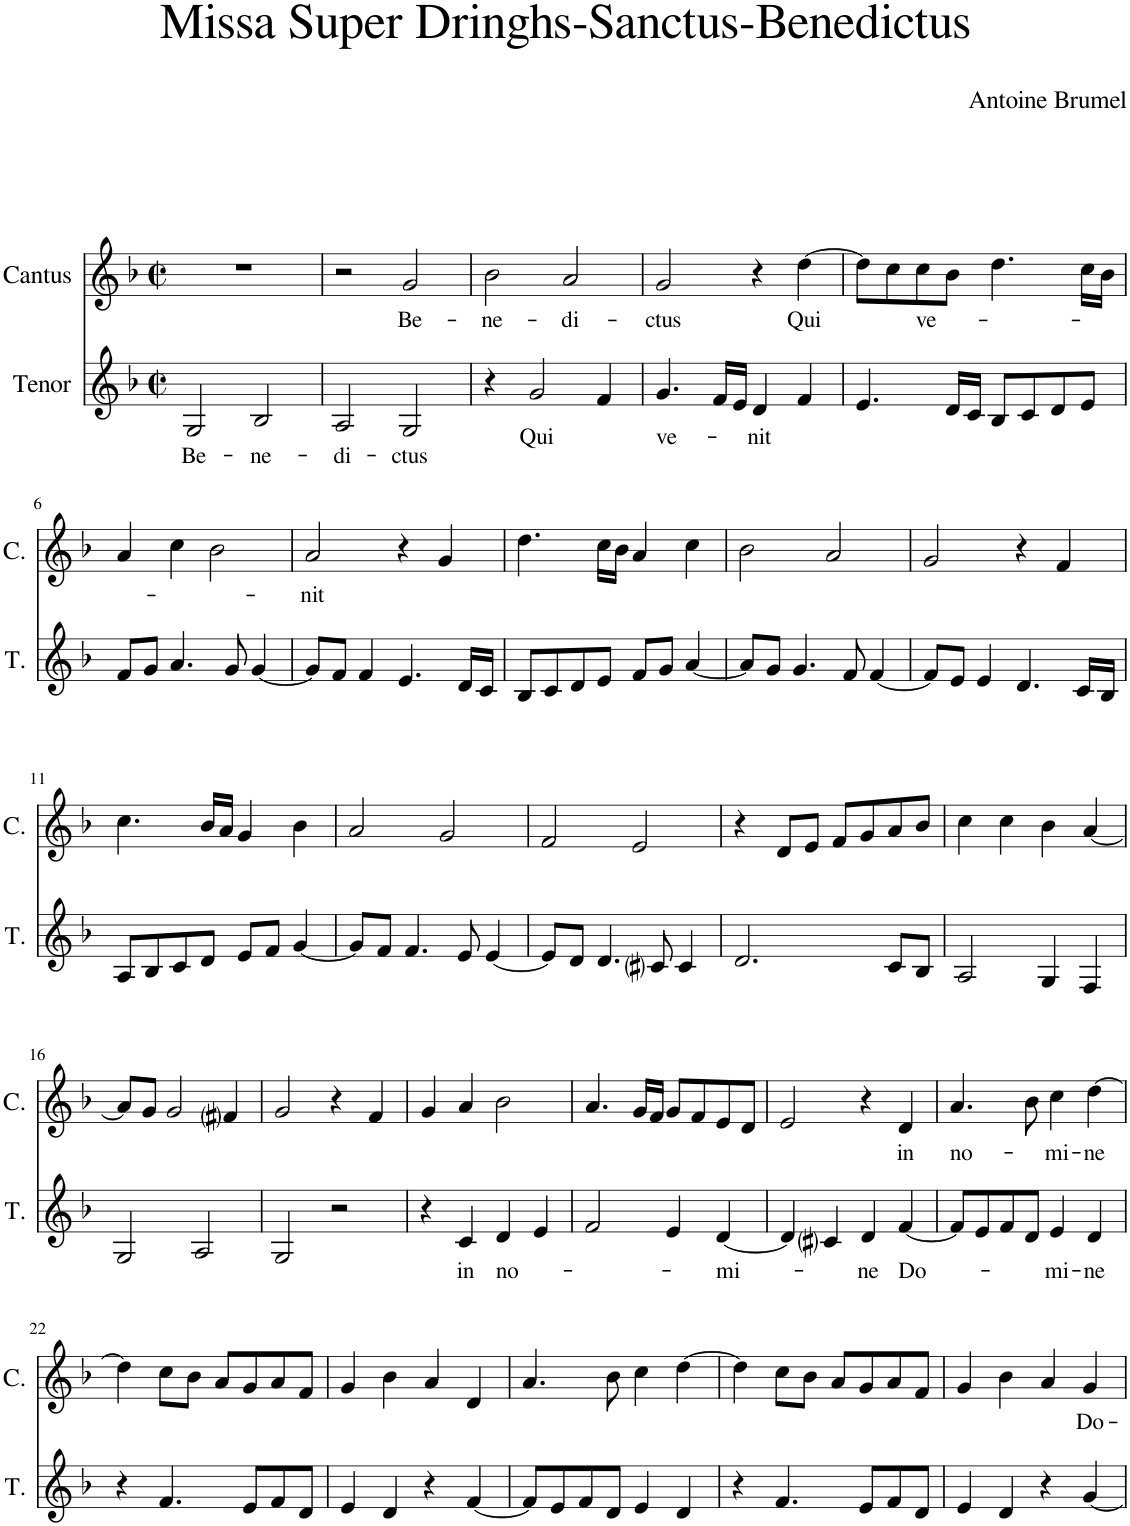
**kern	**text	**kern	**text
*part2	*part2	*part1	*part1
*staff2	*staff2	*staff1	*staff1
*I"Tenor	*	*I"Cantus	*
*I'T.	*	*I'C.	*
*clefG2	*	*clefG2	*
*k[b-]	*	*k[b-]	*
*M2/2	*	*M2/2	*
*met(c|)	*	*met(c|)	*
=1	=1	=1	=1
!	!LO:LY:b	!	!
2G/	Be-	1r	.
!	!LO:LY:b	!	!
2B-/	-ne-	.	.
=2	=2	=2	=2
!	!LO:LY:b	!	!
2A/	-di-	2r	.
!	!LO:LY:b	!	!LO:LY:b
2G/	-ctus	2g/	Be-
=3	=3	=3	=3
!	!	!	!LO:LY:b
4r	.	2b-\	-ne-
!	!LO:LY:b	!	!
2g/	Qui	.	.
!	!	!	!LO:LY:b
.	.	2a/	-di-
4f/	.	.	.
=4	=4	=4	=4
!	!LO:LY:b	!	!LO:LY:b
4.g/	ve-	2g/	-ctus
16f/LL	.	.	.
16e/JJ	.	.	.
!	!LO:LY:b	!	!
4d/	-nit	4r	.
!	!	!	!LO:LY:b
4f/	.	[4dd\	Qui
=5	=5	=5	=5
4.e/	.	8dd\L]	.
.	.	8cc\	.
!	!	!	!LO:LY:b
.	.	8cc\	ve-
16d/LL	.	8b-\J	.
16c/JJ	.	.	.
8B-/L	.	4.dd\	.
8c/	.	.	.
8d/	.	.	.
8e/J	.	16cc\LL	.
.	.	16b-\JJ	.
!!LO:LB:g=z
=6	=6	=6	=6
8f/L	.	4a/	.
8g/J	.	.	.
4.a/	.	4cc\	.
.	.	2b-\	.
8g/	.	.	.
[4g/	.	.	.
=7	=7	=7	=7
!	!	!	!LO:LY:b
8g/L]	.	2a/	-nit
8f/J	.	.	.
4f/	.	.	.
4.e/	.	4r	.
.	.	4g/	.
16d/LL	.	.	.
16c/JJ	.	.	.
=8	=8	=8	=8
8B-/L	.	4.dd\	.
8c/	.	.	.
8d/	.	.	.
8e/J	.	16cc\LL	.
.	.	16b-\JJ	.
8f/L	.	4a/	.
8g/J	.	.	.
[4a/	.	4cc\	.
=9	=9	=9	=9
8a/L]	.	2b-\	.
8g/J	.	.	.
4.g/	.	.	.
.	.	2a/	.
8f/	.	.	.
[4f/	.	.	.
=10	=10	=10	=10
8f/L]	.	2g/	.
8e/J	.	.	.
4e/	.	.	.
4.d/	.	4r	.
.	.	4f/	.
16c/LL	.	.	.
16B-/JJ	.	.	.
!!LO:LB:g=z
=11	=11	=11	=11
8A/L	.	4.cc\	.
8B-/	.	.	.
8c/	.	.	.
8d/J	.	16b-/LL	.
.	.	16a/JJ	.
8e/L	.	4g/	.
8f/J	.	.	.
[4g/	.	4b-\	.
=12	=12	=12	=12
8g/L]	.	2a/	.
8f/J	.	.	.
4.f/	.	.	.
.	.	2g/	.
8e/	.	.	.
[4e/	.	.	.
=13	=13	=13	=13
8e/L]	.	2f/	.
8d/J	.	.	.
4.d/	.	.	.
.	.	2e/	.
8c#i/	.	.	.
4c#/	.	.	.
=14	=14	=14	=14
2.d/	.	4r	.
.	.	8d/L	.
.	.	8e/J	.
.	.	8f/L	.
.	.	8g/	.
8c/L	.	8a/	.
8B-/J	.	8b-/J	.
=15	=15	=15	=15
2A/	.	4cc\	.
.	.	4cc\	.
4G/	.	4b-\	.
4F/	.	[4a/	.
!!LO:LB:g=z
=16	=16	=16	=16
2G/	.	8a/L]	.
.	.	8g/J	.
.	.	2g/	.
2A/	.	.	.
.	.	4f#i/	.
=17	=17	=17	=17
2G/	.	2g/	.
2r	.	4r	.
.	.	4f/	.
=18	=18	=18	=18
4r	.	4g/	.
!	!LO:LY:b	!	!
4c/	in	4a/	.
!	!LO:LY:b	!	!
4d/	no-	2b-\	.
4e/	.	.	.
=19	=19	=19	=19
2f/	.	4.a/	.
.	.	16g/LL	.
.	.	16f/JJ	.
4e/	.	8g/L	.
.	.	8f/	.
!	!LO:LY:b	!	!
[4d/	mi-	8e/	.
.	.	8d/J	.
=20	=20	=20	=20
4d/]	.	2e/	.
4c#i/	.	.	.
!	!LO:LY:b	!	!
4d/	-ne	4r	.
!	!LO:LY:b	!	!LO:LY:b
[4f/	Do-	4d/	in
=21	=21	=21	=21
!	!	!	!LO:LY:b
8f/L]	.	4.a/	no-
8e/	.	.	.
8f/	.	.	.
8d/J	.	8b-\	.
!	!LO:LY:b	!	!LO:LY:b
4e/	-mi-	4cc\	-mi-
!	!LO:LY:b	!	!LO:LY:b
4d/	-ne	[4dd\	-ne
!!LO:LB:g=z
=22	=22	=22	=22
4r	.	4dd\]	.
4.f/	.	8cc\L	.
.	.	8b-\J	.
.	.	8a/L	.
8e/L	.	8g/	.
8f/	.	8a/	.
8d/J	.	8f/J	.
=23	=23	=23	=23
4e/	.	4g/	.
4d/	.	4b-\	.
4r	.	4a/	.
[4f/	.	4d/	.
=24	=24	=24	=24
8f/L]	.	4.a/	.
8e/	.	.	.
8f/	.	.	.
8d/J	.	8b-\	.
4e/	.	4cc\	.
4d/	.	[4dd\	.
=25	=25	=25	=25
4r	.	4dd\]	.
4.f/	.	8cc\L	.
.	.	8b-\J	.
.	.	8a/L	.
8e/L	.	8g/	.
8f/	.	8a/	.
8d/J	.	8f/J	.
=26	=26	=26	=26
4e/	.	4g/	.
4d/	.	4b-\	.
4r	.	4a/	.
!	!	!	!LO:LY:b
[4g/	.	4g/	Do-
=	=	=	=
*-	*-	*-	*-
